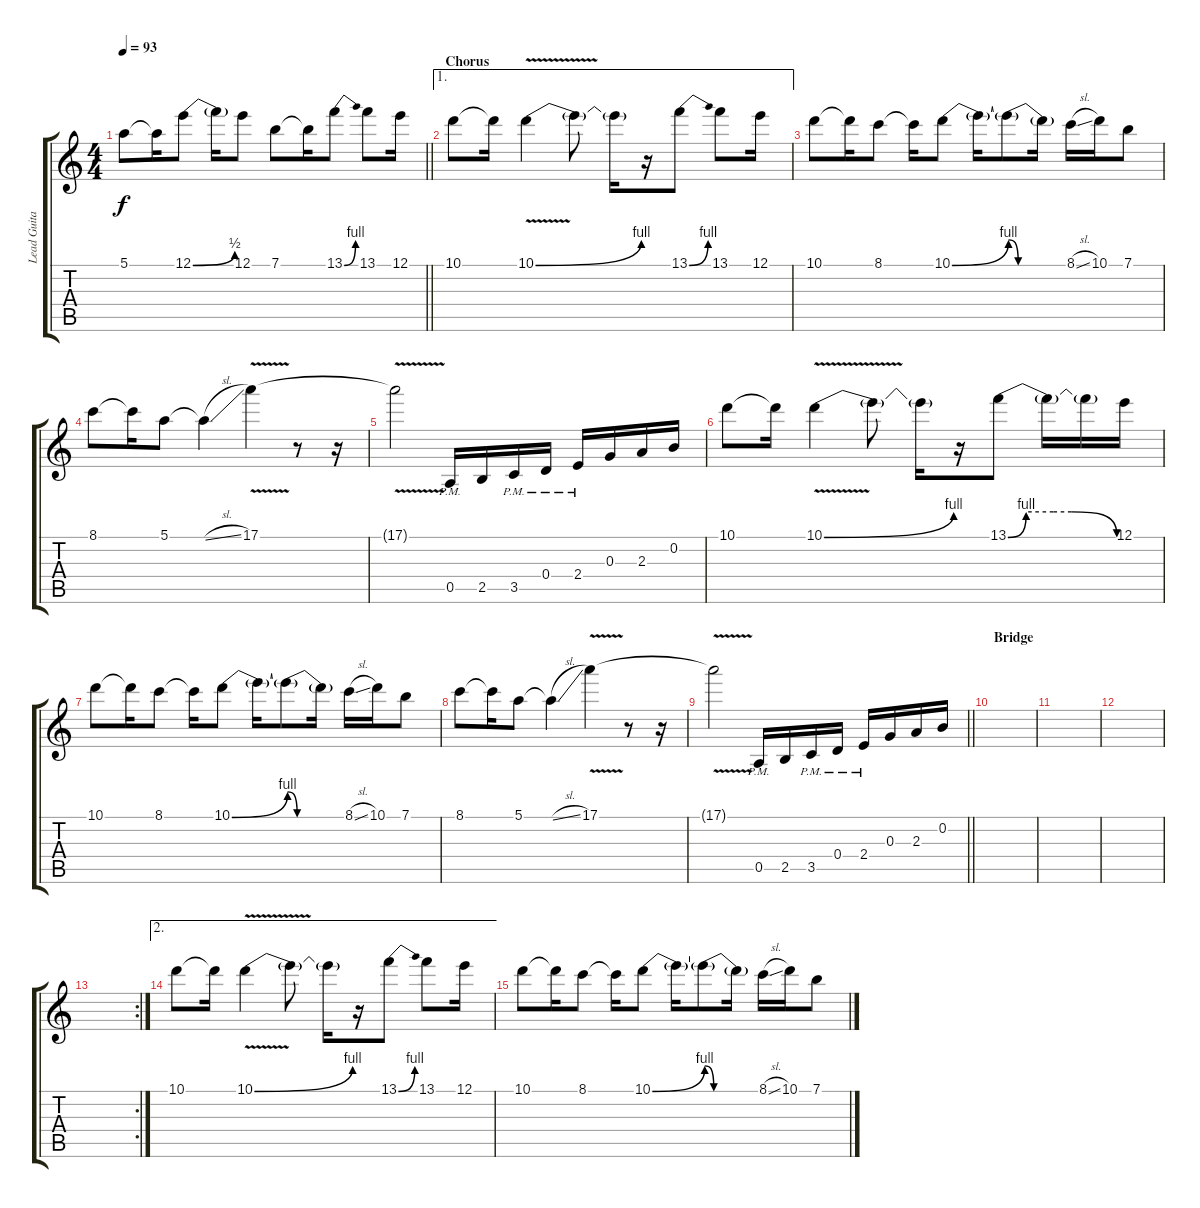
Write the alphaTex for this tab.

\track ("Lead Guitar" "Lead Guita") {instrument overdrivenguitar}
\staff {score tabs}
\tuning (E4 B3 G3 D3 A2 E2) {hide}
\ts (4 4)
\tempo 93
\clef g2
\barLineRight lightlight
\ks c
5.1.8{dy f} 5.1{t}.16 12.1{be (bend 0 0 60 2)}.8 12.1{t}.16 12.1.8 7.1.8 7.1{t}.16 13.1{be (bend 0 0 60 4)}.8 13.1.8 12.1.16 |
\ae 1
\section ("" "Chorus")
10.1.8 10.1{t}.16 10.1{be (bend 0 0 60 4) v}.4 10.1{t}.8 10.1{t}.16 r.16 13.1{be (bend 0 0 60 4)}.8 13.1.8 12.1.16 |
10.1.8 10.1{t}.16 8.1.8 8.1{t}.16 10.1{be (bend 0 0 60 4)}.8 10.1{t}.16 10.1{be (custom 0 4 10 0 15 0 30 0 60 0) t}.8 10.1{t}.16 8.1{sl}.16 10.1.16 7.1.8 |
8.1.8 8.1{t}.16 5.1.8 5.1{sl t}.4 17.1{v}.4 r.8 r.16 |
17.1{t}.2{volume 7} 0.5{pm}.16 2.5.16 3.5{pm}.16{volume 13} 0.4{pm}.16 2.4{pm}.16 0.3.16 2.3.16 0.2.16 |
10.1.8 10.1{t}.16 10.1{be (bend 0 0 60 4) v}.4 10.1{t}.8 10.1{t}.16 r.16 13.1{be (custom 0 0 10 4 25 4 35 4 60 0)}.8 13.1{t}.16 13.1{t}.16 12.1.16 |
10.1.8 10.1{t}.16 8.1.8 8.1{t}.16 10.1{be (bend 0 0 60 4)}.8 10.1{t}.16 10.1{be (custom 0 4 10 0 15 0 30 0 60 0) t}.8 10.1{t}.16 8.1{sl}.16 10.1.16 7.1.8 |
8.1.8 8.1{t}.16 5.1.8 5.1{sl t}.4 17.1{v}.4 r.8 r.16 |
\barLineRight lightlight
17.1{t}.2{volume 7} 0.5{pm}.16 2.5.16 3.5{pm}.16{volume 13} 0.4{pm}.16 2.4{pm}.16 0.3.16 2.3.16 0.2.16 |
\section ("" "Bridge")
|
|
|
\rc 2
|
\ae 2
10.1.8 10.1{t}.16 10.1{be (bend 0 0 60 4) v}.4 10.1{t}.8 10.1{t}.16 r.16 13.1{be (bend 0 0 60 4)}.8 13.1.8 12.1.16 |
10.1.8 10.1{t}.16 8.1.8 8.1{t}.16 10.1{be (bend 0 0 60 4)}.8 10.1{t}.16 10.1{be (custom 0 4 10 0 15 0 30 0 60 0) t}.8 10.1{t}.16 8.1{sl}.16 10.1.16 7.1.8
